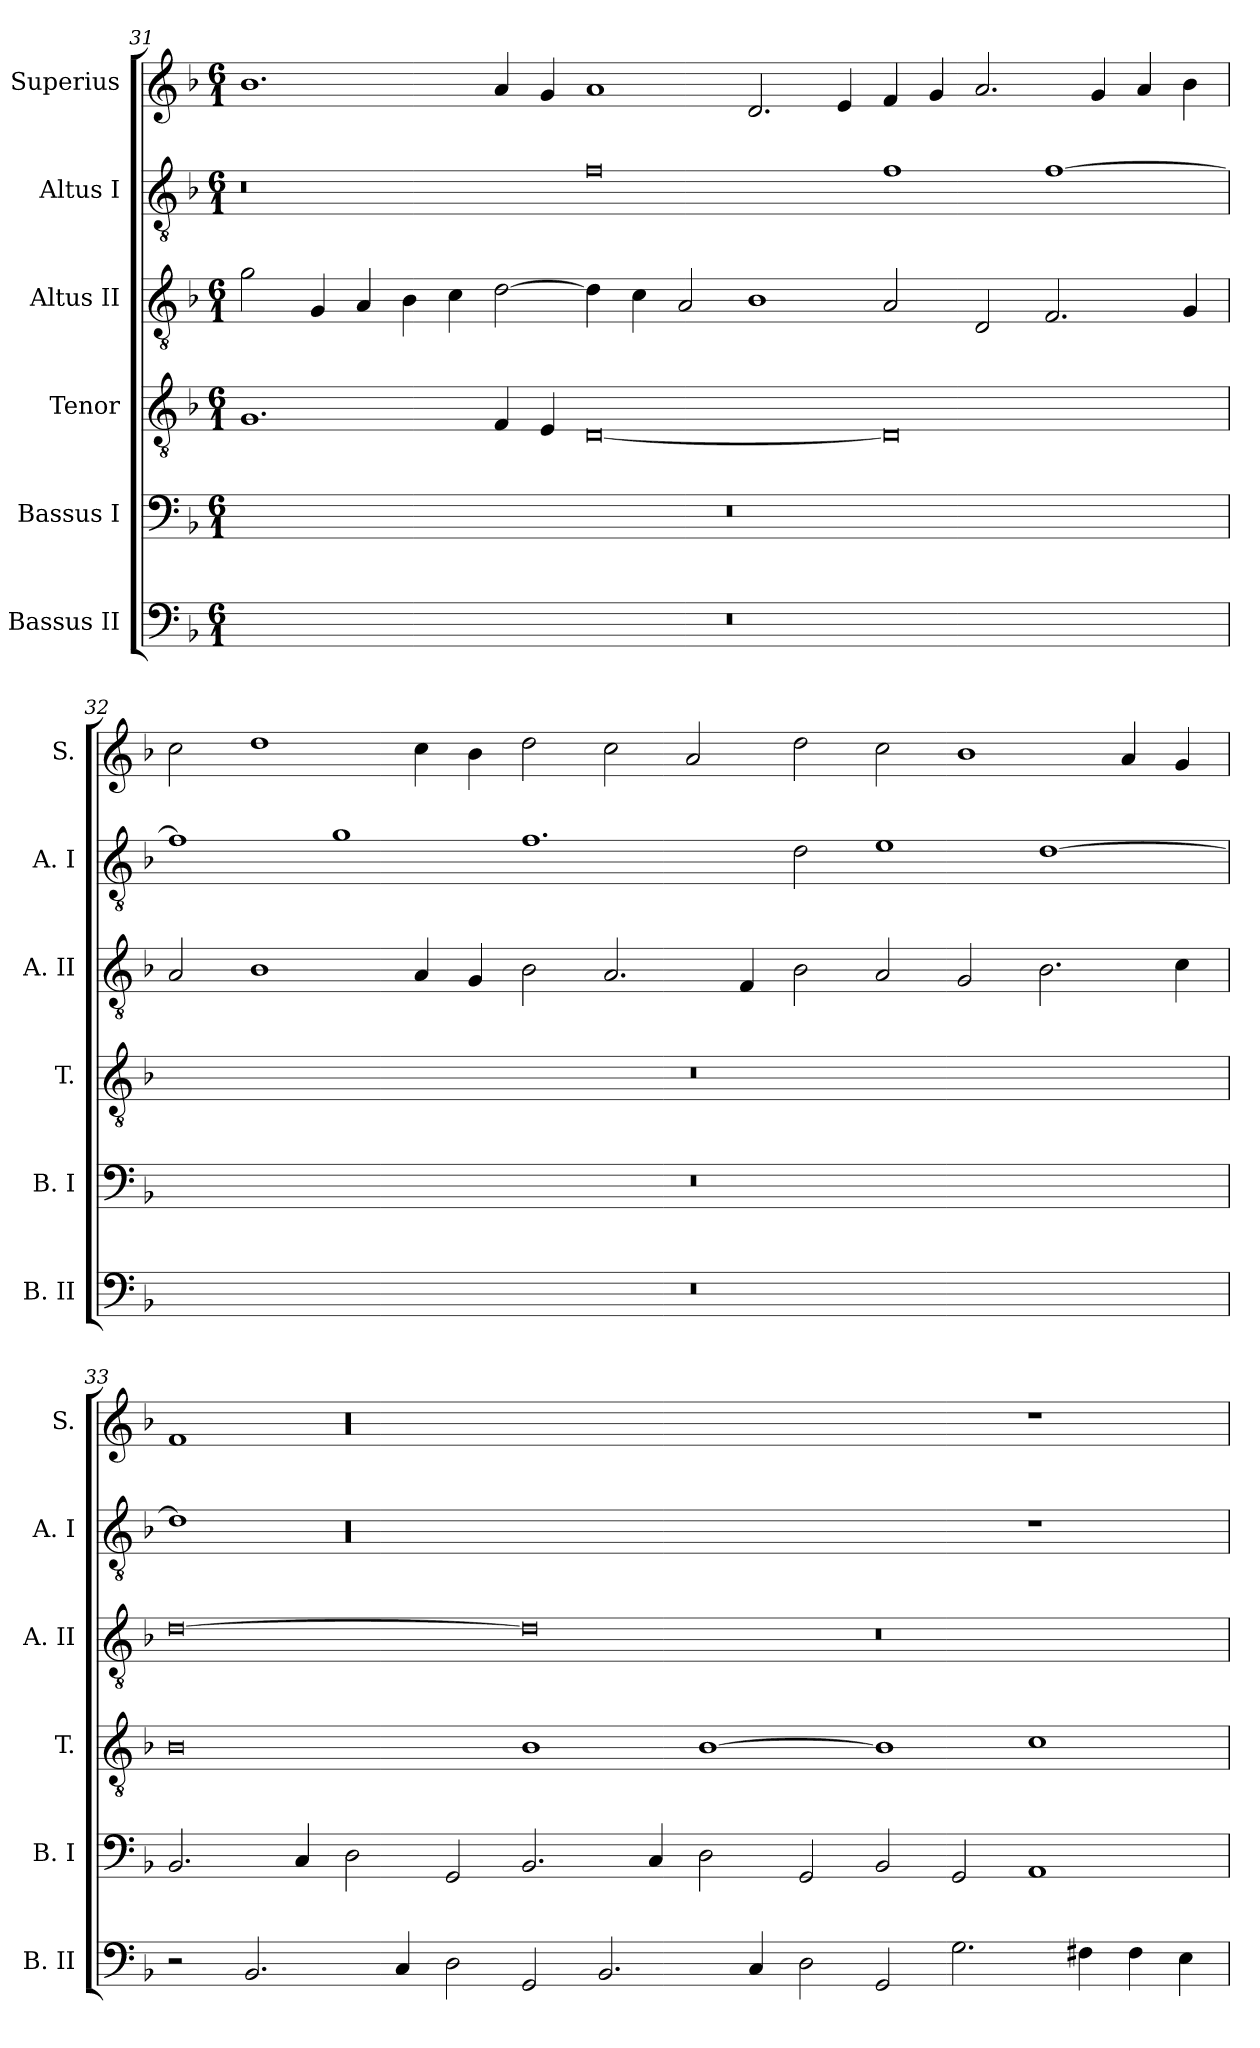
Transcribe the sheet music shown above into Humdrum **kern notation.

**kern	**kern	**kern	**kern	**kern	**kern
*part6	*part5	*part4	*part3	*part2	*part1
*staff6	*staff5	*staff4	*staff3	*staff2	*staff1
*I"Bassus II	*I"Bassus I	*I"Tenor	*I"Altus II	*I"Altus I	*I"Superius
*I'B. II	*I'B.  I	*I'T.	*I'A. II	*I'A. I	*I'S.
!!LO:PB:g=z
*clefF4	*clefF4	*clefGv2	*clefGv2	*clefGv2	*clefG2
*k[b-]	*k[b-]	*k[b-]	*k[b-]	*k[b-]	*k[b-]
*F:	*F:	*F:	*F:	*F:	*F:
*M6/1	*M6/1	*M6/1	*M6/1	*M6/1	*M6/1
=31	=31	=31	=31	=31	=31
00.r	00.r	1.G	2g\	0r	1.b-
.	.	.	4G/	.	.
.	.	.	4A/	.	.
.	.	.	4B-\	.	.
.	.	.	4c\	.	.
.	.	4F/	[2d\	.	4a/
.	.	4E/	.	.	4g/
.	.	[0D	4d\]	0f	1a
.	.	.	4c\	.	.
.	.	.	2A/	.	.
.	.	.	1B-	.	2.d/
.	.	.	.	.	4e/
.	.	0D]	2A/	1f	4f/
.	.	.	.	.	4g/
.	.	.	2D/	.	2.a/
.	.	.	2.F/	[1f	.
.	.	.	.	.	4g/
.	.	.	.	.	4a/
.	.	.	4G/	.	4b-\
=32	=32	=32	=32	=32	=32
00.r	00.r	00.r	2A/	1f]	2cc\
.	.	.	1B-	.	1dd
.	.	.	.	1g	.
.	.	.	4A/	.	4cc\
.	.	.	4G/	.	4b-\
.	.	.	2B-\	1.f	2dd\
.	.	.	2.A/	.	2cc\
.	.	.	.	.	2a/
.	.	.	4F/	.	.
.	.	.	2B-\	2d\	2dd\
.	.	.	2A/	1e	2cc\
.	.	.	2G/	.	1b-
.	.	.	2.B-\	[1d	.
.	.	.	.	.	4a/
.	.	.	4c\	.	4g/
!!LO:LB:g=z
=33	=33	=33	=33	=33	=33
2r	2.BB-/	0B-	[0d	1d]	1f
2.BB-/	.	.	.	.	.
.	4C/	.	.	.	.
.	2D\	.	.	00r	00r
4C/	.	.	.	.	.
2D\	2GG/	.	.	.	.
2GG/	2.BB-/	1B-	0d]	.	.
2.BB-/	.	.	.	.	.
.	4C/	.	.	.	.
.	2D\	[1B-	.	.	.
4C/	.	.	.	.	.
2D\	2GG/	.	.	.	.
2GG/	2BB-/	1B-]	0r	.	.
2.G\	2GG/	.	.	.	.
.	1AA	1c	.	1r	1r
4F#i\	.	.	.	.	.
4F#i\	.	.	.	.	.
4E\	.	.	.	.	.
=	=	=	=	=	=
*-	*-	*-	*-	*-	*-
